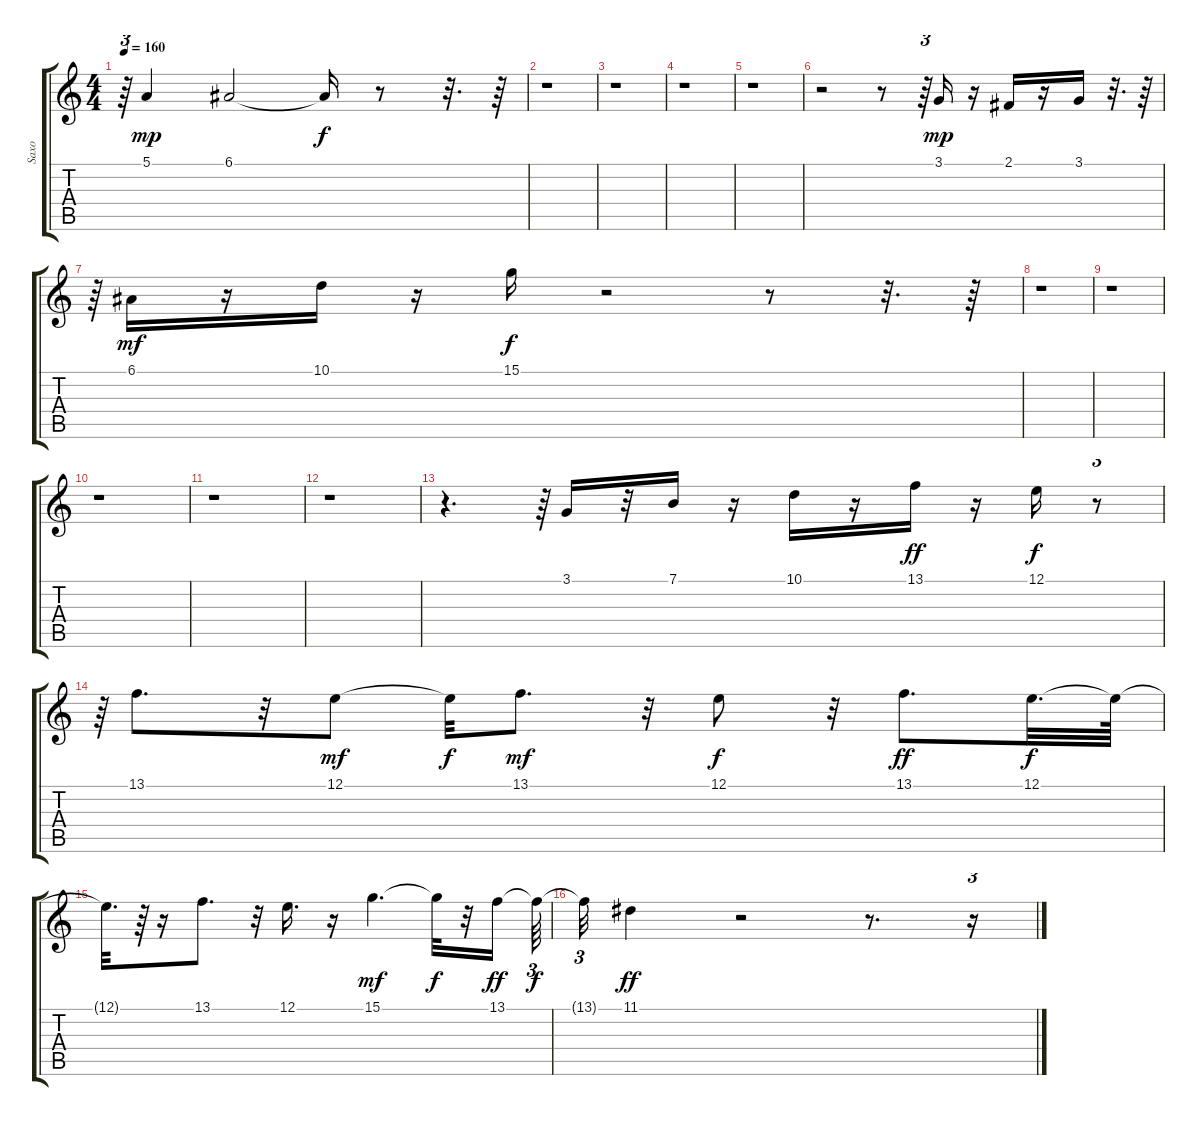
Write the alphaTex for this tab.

\track ("Saxo" "Saxo") {instrument altosax}
\staff {score tabs}
\tuning (E4 B3 G3 D3 A2 E2) {hide}
\ts (4 4)
\tempo 160
\clef g2
\ks c
r.64{tu (3 2) dy f} 5.1.4{dy mp} 6.1.2 6.1{t}.16{dy f} r.8 r.32{d} r.64 |
r.1 |
r.1 |
r.1 |
r.1 |
r.2 r.8 r.64{tu (3 2)} 3.1.16{dy mp} r.16 2.1.16 r.16 3.1.16 r.32{d} r.64 |
r.64{tu (3 2)} 6.1.16{dy mf} r.16 10.1.16 r.16 15.1.16{dy f} r.2 r.8 r.32{d} r.64 |
r.1 |
r.1 |
r.1 |
r.1 |
r.1 |
r.4{d} r.64{tu (3 2)} 3.1.16 r.32 7.1.16 r.16 10.1.16 r.16 13.1.16{dy ff} r.16 12.1.16{dy f} r.8{tu (3 2)} |
r.64{tu (3 2)} 13.1.8{d} r.32 12.1.8{dy mf} 12.1{t}.32{dy f} 13.1.8{d dy mf} r.32 12.1.8{dy f} r.32 13.1.8{d dy ff} 12.1.32{d dy f} 12.1{t}.64 |
12.1{t}.32{d} r.64 r.16 13.1.8{d} r.32 12.1.16{d} r.16 15.1.4{d dy mf} 15.1{t}.32{dy f} r.32 13.1.16{dy ff} 13.1{t}.64{tu (3 2) dy f} |
13.1{t}.32{tu (3 2)} 11.1.4{dy ff} r.2 r.8{d} r.16{tu (3 2)}
